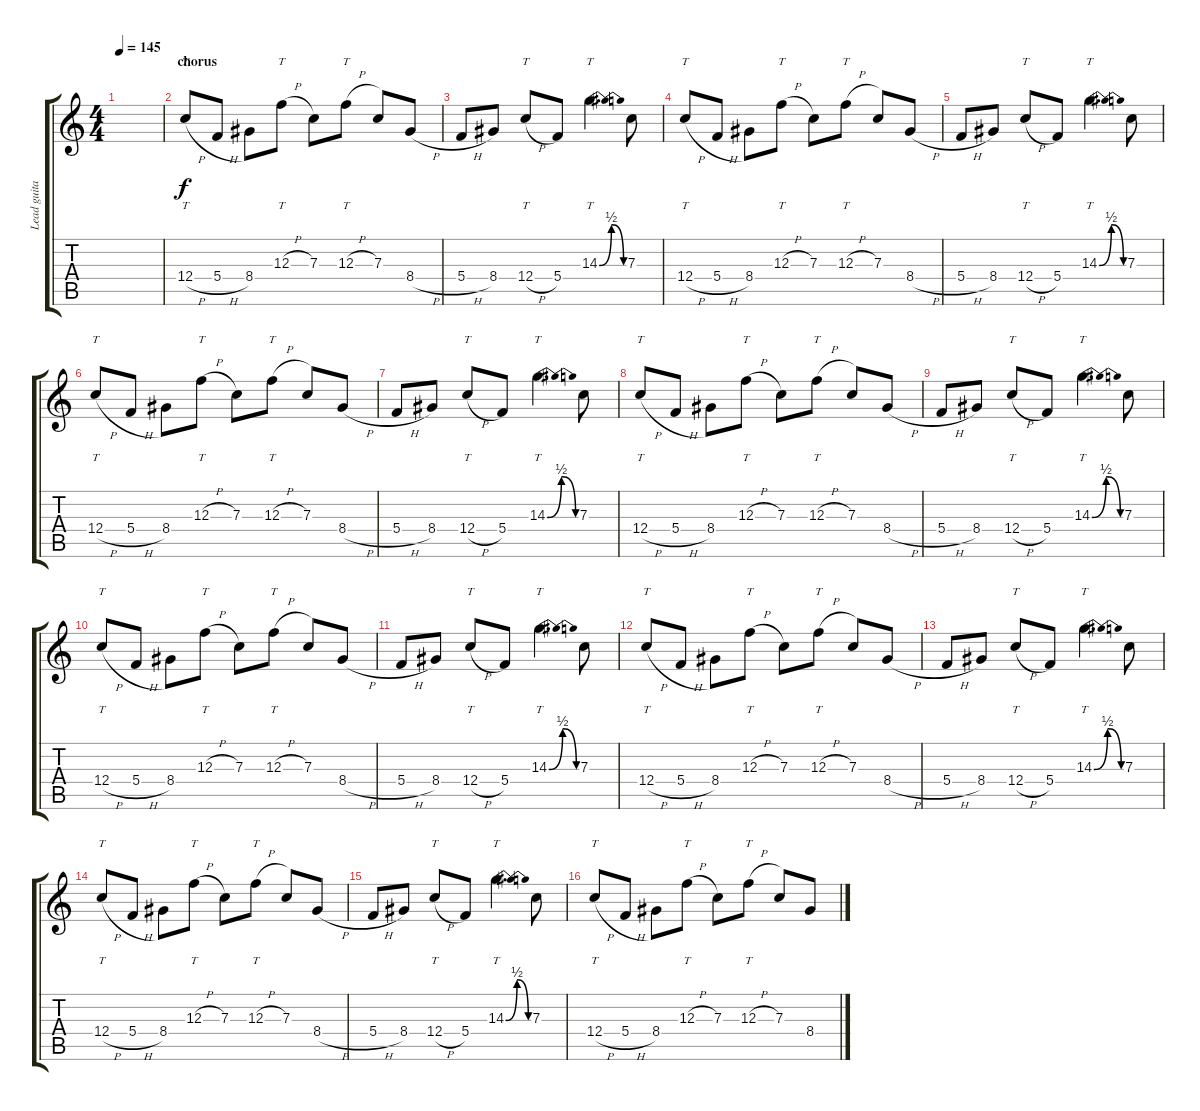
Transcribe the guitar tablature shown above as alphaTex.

\track ("Lead guitar" "Lead guita") {instrument distortionguitar}
\staff {score tabs}
\tuning (D4 A3 F3 C3 G2 C2) {hide}
\ts (4 4)
\tempo 145
\clef g2
\ks c
|
\section ("" "chorus")
12.4{h}.8{tt} 5.4{h}.8 8.4.8 12.3{h}.8{tt} 7.3.8 12.3{h}.8{tt} 7.3.8 8.4{h}.8 |
5.4{h}.8 8.4.8 12.4{h}.8{tt} 5.4.8 14.3{be (bendrelease 0 0 30 2 30 2 60 0)}.4{tt d} 7.3.8 |
12.4{h}.8{tt} 5.4{h}.8 8.4.8 12.3{h}.8{tt} 7.3.8 12.3{h}.8{tt} 7.3.8 8.4{h}.8 |
5.4{h}.8 8.4.8 12.4{h}.8{tt} 5.4.8 14.3{be (bendrelease 0 0 30 2 30 2 60 0)}.4{tt d} 7.3.8 |
12.4{h}.8{tt} 5.4{h}.8 8.4.8 12.3{h}.8{tt} 7.3.8 12.3{h}.8{tt} 7.3.8 8.4{h}.8 |
5.4{h}.8 8.4.8 12.4{h}.8{tt} 5.4.8 14.3{be (bendrelease 0 0 30 2 30 2 60 0)}.4{tt d} 7.3.8 |
12.4{h}.8{tt} 5.4{h}.8 8.4.8 12.3{h}.8{tt} 7.3.8 12.3{h}.8{tt} 7.3.8 8.4{h}.8 |
5.4{h}.8 8.4.8 12.4{h}.8{tt} 5.4.8 14.3{be (bendrelease 0 0 30 2 30 2 60 0)}.4{tt d} 7.3.8 |
12.4{h}.8{tt} 5.4{h}.8 8.4.8 12.3{h}.8{tt} 7.3.8 12.3{h}.8{tt} 7.3.8 8.4{h}.8 |
5.4{h}.8 8.4.8 12.4{h}.8{tt} 5.4.8 14.3{be (bendrelease 0 0 30 2 30 2 60 0)}.4{tt d} 7.3.8 |
12.4{h}.8{tt} 5.4{h}.8 8.4.8 12.3{h}.8{tt} 7.3.8 12.3{h}.8{tt} 7.3.8 8.4{h}.8 |
5.4{h}.8 8.4.8 12.4{h}.8{tt} 5.4.8 14.3{be (bendrelease 0 0 30 2 30 2 60 0)}.4{tt d} 7.3.8 |
12.4{h}.8{tt} 5.4{h}.8 8.4.8 12.3{h}.8{tt} 7.3.8 12.3{h}.8{tt} 7.3.8 8.4{h}.8 |
5.4{h}.8 8.4.8 12.4{h}.8{tt} 5.4.8 14.3{be (bendrelease 0 0 30 2 30 2 60 0)}.4{tt d} 7.3.8 |
12.4{h}.8{tt} 5.4{h}.8 8.4.8 12.3{h}.8{tt} 7.3.8 12.3{h}.8{tt} 7.3.8 8.4{h}.8
